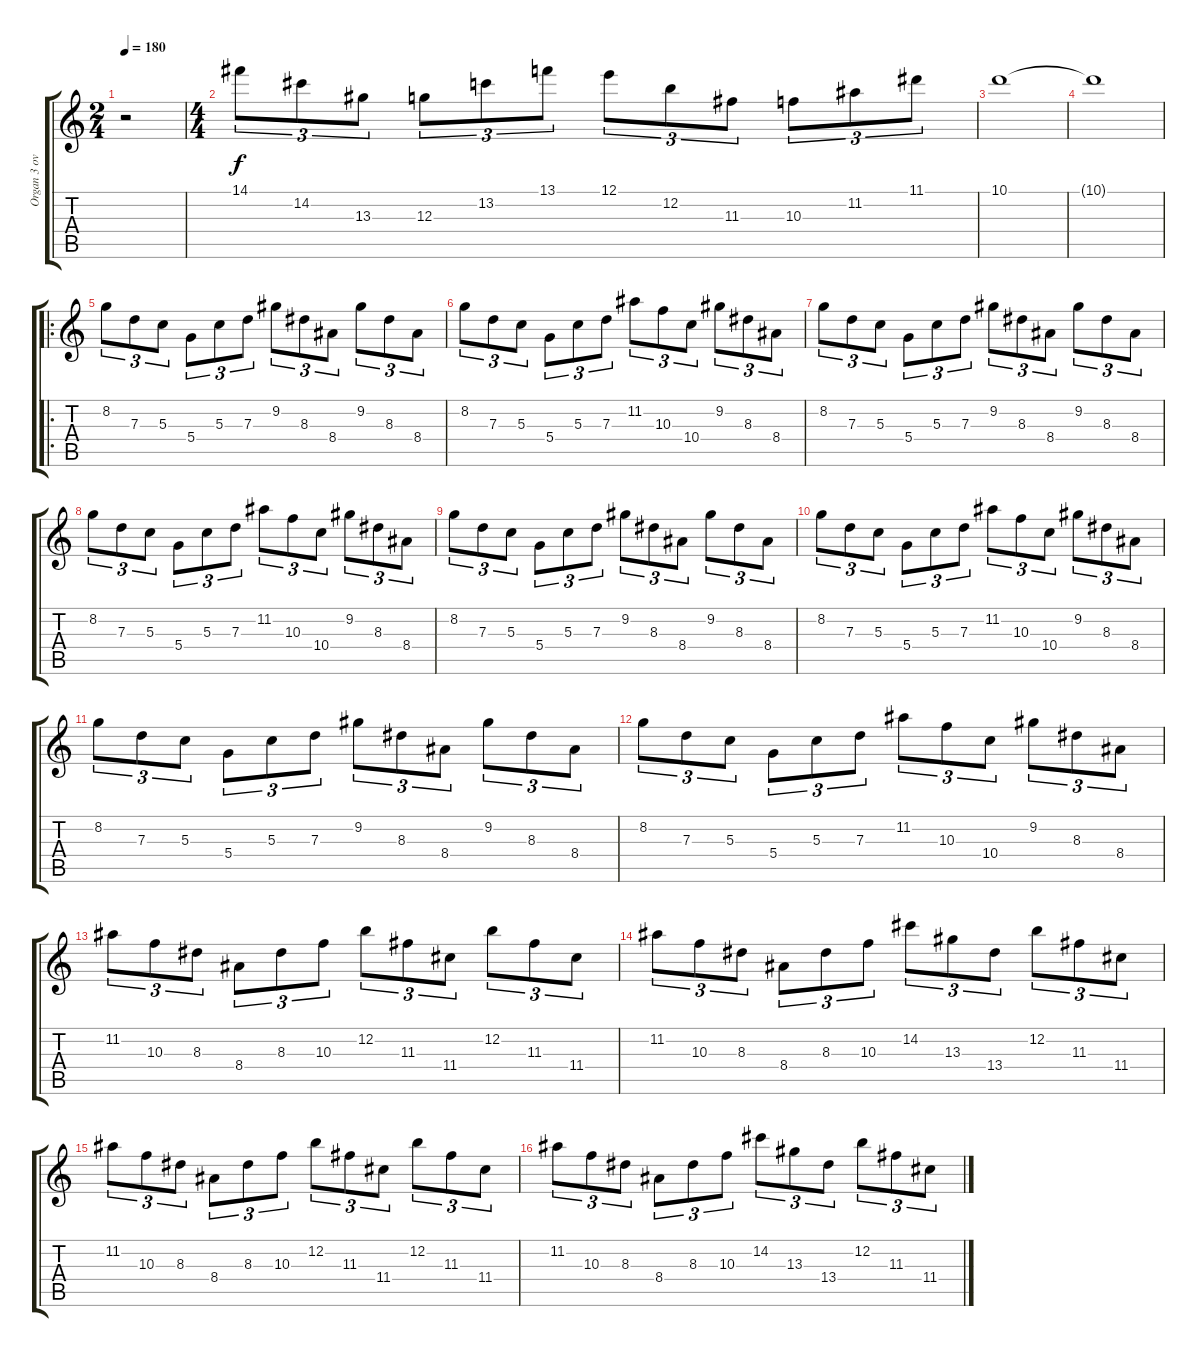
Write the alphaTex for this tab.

\track ("Organ 3 overdubs" "Organ 3 ov") {instrument rockorgan}
\staff {score tabs}
\tuning (E5 B4 G4 D4 A3 E3) {hide}
\ts (2 4)
\tempo 180
\clef g2
\ks c
r.2{dy f instrument rockorgan} |
\ts (4 4)
14.1.8{tu (3 2)} 14.2.8{tu (3 2)} 13.3.8{tu (3 2)} 12.3.8{tu (3 2)} 13.2.8{tu (3 2)} 13.1.8{tu (3 2)} 12.1.8{tu (3 2)} 12.2.8{tu (3 2)} 11.3.8{tu (3 2)} 10.3.8{tu (3 2)} 11.2.8{tu (3 2)} 11.1.8{tu (3 2)} |
10.1.1 |
10.1{t}.1 |
\ro
8.2.8{tu (3 2)} 7.3.8{tu (3 2)} 5.3.8{tu (3 2)} 5.4.8{tu (3 2)} 5.3.8{tu (3 2)} 7.3.8{tu (3 2)} 9.2.8{tu (3 2)} 8.3.8{tu (3 2)} 8.4.8{tu (3 2)} 9.2.8{tu (3 2)} 8.3.8{tu (3 2)} 8.4.8{tu (3 2)} |
8.2.8{tu (3 2)} 7.3.8{tu (3 2)} 5.3.8{tu (3 2)} 5.4.8{tu (3 2)} 5.3.8{tu (3 2)} 7.3.8{tu (3 2)} 11.2.8{tu (3 2)} 10.3.8{tu (3 2)} 10.4.8{tu (3 2)} 9.2.8{tu (3 2)} 8.3.8{tu (3 2)} 8.4.8{tu (3 2)} |
8.2.8{tu (3 2)} 7.3.8{tu (3 2)} 5.3.8{tu (3 2)} 5.4.8{tu (3 2)} 5.3.8{tu (3 2)} 7.3.8{tu (3 2)} 9.2.8{tu (3 2)} 8.3.8{tu (3 2)} 8.4.8{tu (3 2)} 9.2.8{tu (3 2)} 8.3.8{tu (3 2)} 8.4.8{tu (3 2)} |
8.2.8{tu (3 2)} 7.3.8{tu (3 2)} 5.3.8{tu (3 2)} 5.4.8{tu (3 2)} 5.3.8{tu (3 2)} 7.3.8{tu (3 2)} 11.2.8{tu (3 2)} 10.3.8{tu (3 2)} 10.4.8{tu (3 2)} 9.2.8{tu (3 2)} 8.3.8{tu (3 2)} 8.4.8{tu (3 2)} |
8.2.8{tu (3 2)} 7.3.8{tu (3 2)} 5.3.8{tu (3 2)} 5.4.8{tu (3 2)} 5.3.8{tu (3 2)} 7.3.8{tu (3 2)} 9.2.8{tu (3 2)} 8.3.8{tu (3 2)} 8.4.8{tu (3 2)} 9.2.8{tu (3 2)} 8.3.8{tu (3 2)} 8.4.8{tu (3 2)} |
8.2.8{tu (3 2)} 7.3.8{tu (3 2)} 5.3.8{tu (3 2)} 5.4.8{tu (3 2)} 5.3.8{tu (3 2)} 7.3.8{tu (3 2)} 11.2.8{tu (3 2)} 10.3.8{tu (3 2)} 10.4.8{tu (3 2)} 9.2.8{tu (3 2)} 8.3.8{tu (3 2)} 8.4.8{tu (3 2)} |
8.2.8{tu (3 2)} 7.3.8{tu (3 2)} 5.3.8{tu (3 2)} 5.4.8{tu (3 2)} 5.3.8{tu (3 2)} 7.3.8{tu (3 2)} 9.2.8{tu (3 2)} 8.3.8{tu (3 2)} 8.4.8{tu (3 2)} 9.2.8{tu (3 2)} 8.3.8{tu (3 2)} 8.4.8{tu (3 2)} |
8.2.8{tu (3 2)} 7.3.8{tu (3 2)} 5.3.8{tu (3 2)} 5.4.8{tu (3 2)} 5.3.8{tu (3 2)} 7.3.8{tu (3 2)} 11.2.8{tu (3 2)} 10.3.8{tu (3 2)} 10.4.8{tu (3 2)} 9.2.8{tu (3 2)} 8.3.8{tu (3 2)} 8.4.8{tu (3 2)} |
11.2.8{tu (3 2)} 10.3.8{tu (3 2)} 8.3.8{tu (3 2)} 8.4.8{tu (3 2)} 8.3.8{tu (3 2)} 10.3.8{tu (3 2)} 12.2.8{tu (3 2)} 11.3.8{tu (3 2)} 11.4.8{tu (3 2)} 12.2.8{tu (3 2)} 11.3.8{tu (3 2)} 11.4.8{tu (3 2)} |
11.2.8{tu (3 2)} 10.3.8{tu (3 2)} 8.3.8{tu (3 2)} 8.4.8{tu (3 2)} 8.3.8{tu (3 2)} 10.3.8{tu (3 2)} 14.2.8{tu (3 2)} 13.3.8{tu (3 2)} 13.4.8{tu (3 2)} 12.2.8{tu (3 2)} 11.3.8{tu (3 2)} 11.4.8{tu (3 2)} |
11.2.8{tu (3 2)} 10.3.8{tu (3 2)} 8.3.8{tu (3 2)} 8.4.8{tu (3 2)} 8.3.8{tu (3 2)} 10.3.8{tu (3 2)} 12.2.8{tu (3 2)} 11.3.8{tu (3 2)} 11.4.8{tu (3 2)} 12.2.8{tu (3 2)} 11.3.8{tu (3 2)} 11.4.8{tu (3 2)} |
11.2.8{tu (3 2)} 10.3.8{tu (3 2)} 8.3.8{tu (3 2)} 8.4.8{tu (3 2)} 8.3.8{tu (3 2)} 10.3.8{tu (3 2)} 14.2.8{tu (3 2)} 13.3.8{tu (3 2)} 13.4.8{tu (3 2)} 12.2.8{tu (3 2)} 11.3.8{tu (3 2)} 11.4.8{tu (3 2)}
